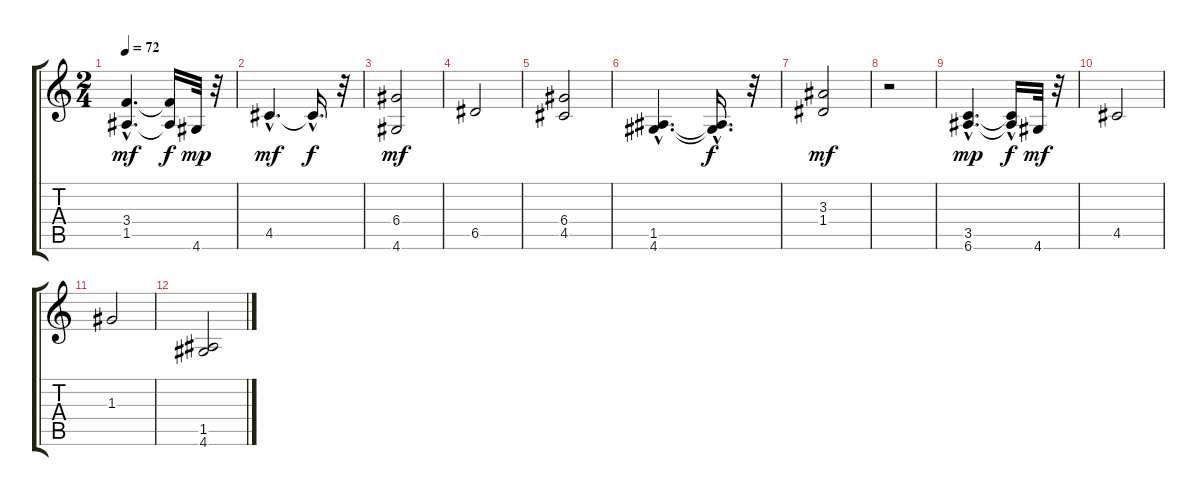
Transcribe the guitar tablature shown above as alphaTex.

\track "" {instrument distortionguitar}
\staff {score tabs}
\tuning (E4 B3 G3 D3 A2 E2) {hide}
\ts (2 4)
\tempo 72
\clef g2
\ks c
(3.4{hac} 1.5{hac}).4{d dy mf} (3.4{t} 1.5{t}).16{dy f} 4.6.32{dy mp} r.32 |
4.5{hac}.4{d dy mf} 4.5{hac t}.16{d dy f} r.32 |
(6.4 4.6).2{dy mf} |
6.5.2{volume 11} |
(6.4 4.5).2{volume 10} |
(1.5{hac} 4.6{hac}).4{d volume 8} (1.5{hac t} 4.6{hac t}).16{d dy f} r.32 |
(3.3 1.4).2{dy mf volume 7} |
r.2{volume 6} |
(3.5{hac} 6.6{hac}).4{d dy mp volume 5} (3.5{t} 6.6{hac t}).16{dy f} 4.6.32{dy mf volume 4} r.32 |
4.5.2{volume 4} |
1.3.2{volume 2} |
(1.5 4.6).2{volume 1}
